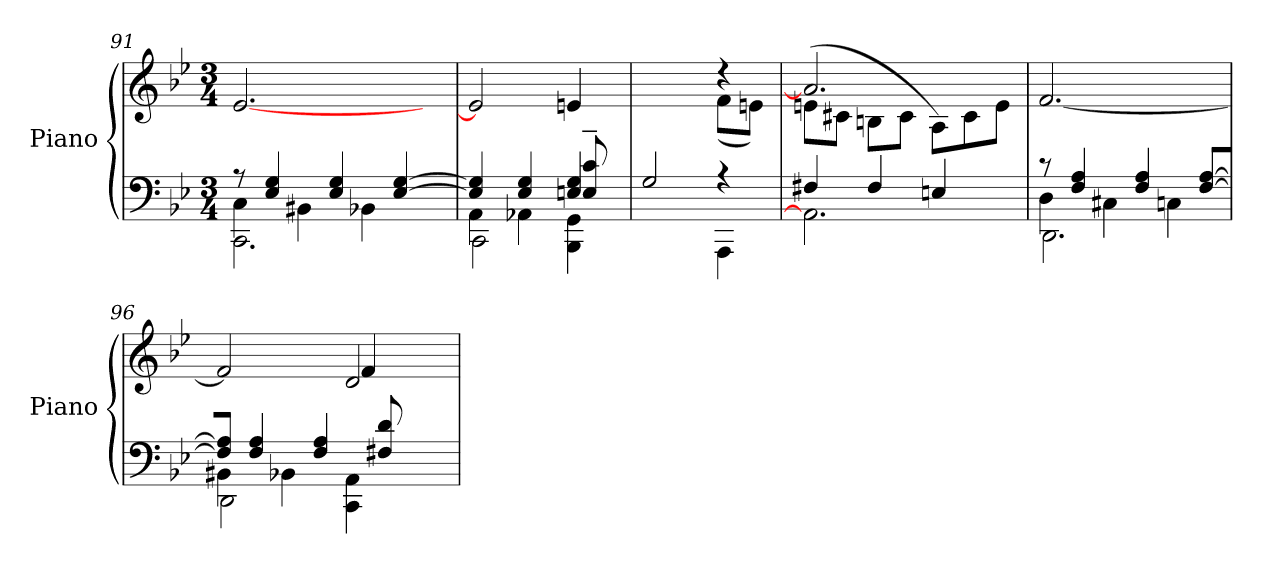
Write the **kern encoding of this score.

**kern	**kern
*part1	*part1
*staff2	*staff1
*I"Piano	*
*I'Piano	*
*clefF4	*clefG2
*k[b-e-]	*k[b-e-]
*M3/4	*M3/4
=91	=91
*^	*
*	*^	*
8rA	4C\	2.CC\	[<2.e-/
4E-/ 4G/	.	.	.
.	4BB#X\	.	.
4E-/ 4G/	.	.	.
.	4BB-X\	.	.
[>4E-/ [>4G/	.	.	.
.	8ryy	8ryy	8ryy
!!LO:LB:g=z
=92	=92	=92	=92
4E-/] 4G/]	4AA\	2CC\	2e-/]
4E-/ 4G/	4AA-X\	.	.
4E-/ 4G/	4BBB-\ 4GG\	8En/~> 8c/~>	4en/
.	.	8ryy	.
*	*v	*v	*
=93	=93	=93
*	*	*^
2G/	2ryy	2ryy	2ryy
4rA	4AAA\	4rdd	(<8f\L
.	.	.	8en\J)
=94	=94	=94	=94
4F#X/	2.AA\]	(<8en\L	2.a/]
.	.	8c#X\J	.
4F#/	.	8Bn\L	.
.	.	8c#\J	.
4En/	.	8A\L)	.
.	.	8c#\	.
8ryy	8ryy	8e\J	8ryy
*	*	*v	*v
!!LO:LB:g=z
=95	=95	=95
*	*^	*
8rB	4D\	2.DD\	[<2.f/
4F/ 4A/	.	.	.
.	4C#X\	.	.
4F/ 4A/	.	.	.
.	4Cn\	.	.
[>8F/ [>8A/L	.	.	.
=96	=96	=96	=96
*	*	*	*^
8F/] 8A/]J	4BB#X\	2DD\	2f/]	2ryy
4F/ 4A/	.	.	.	.
.	4BB-X\	.	.	.
4F/ 4A/	.	.	.	.
.	4CC\ 4AA\	4ryy	2d/	4f/
8F#X/ 8d/	.	.	.	.
4ryy	4ryy	4ryy	.	4ryy
*v	*v	*v	*	*
*	*v	*v
=	=
*-	*-
